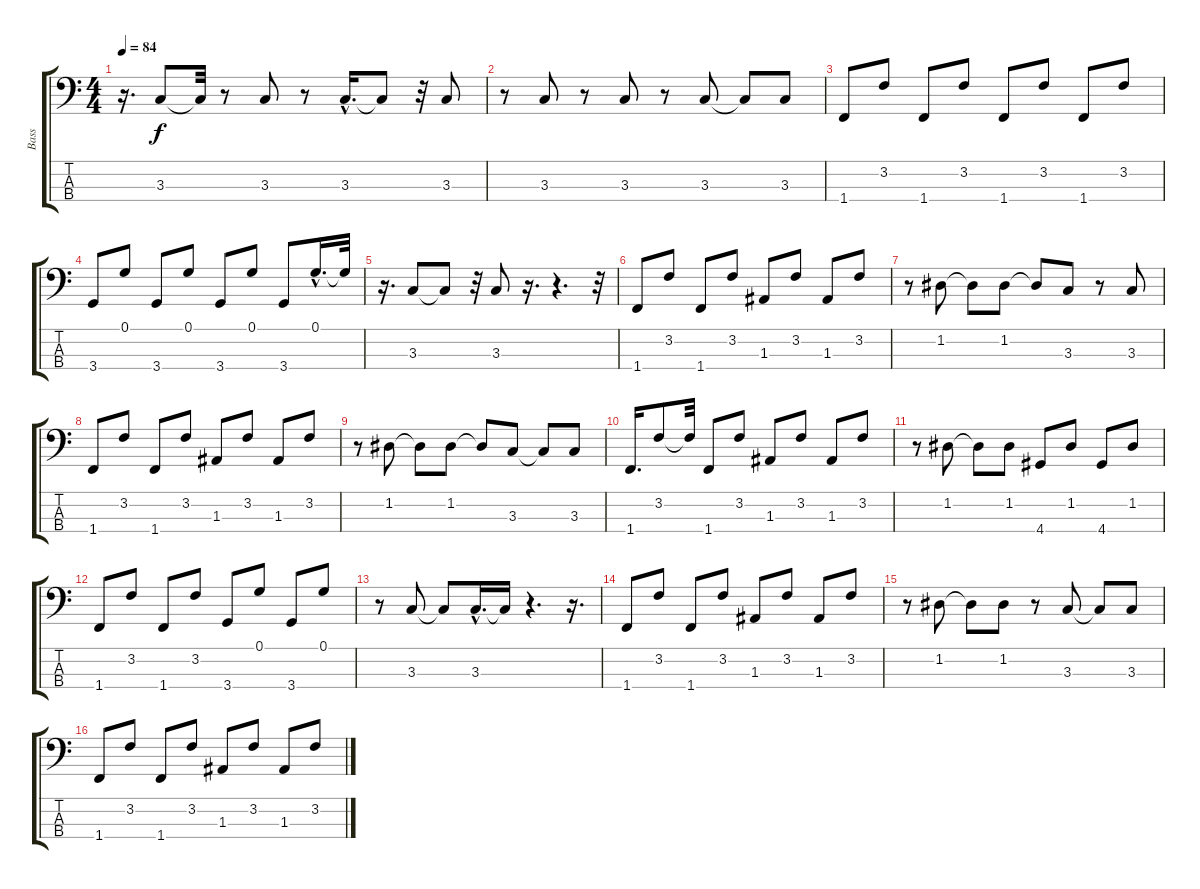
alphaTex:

\track ("Bass" "Bass") {instrument electricbassfinger}
\staff {score tabs}
\tuning (G2 D2 A1 E1) {hide}
\ts (4 4)
\tempo 84
\clef f4
\ks c
r.16{d dy f} 3.3.8 3.3{t}.32 r.8 3.3.8 r.8 3.3{hac}.16{d} 3.3{t}.8 r.32 3.3.8 |
r.8 3.3.8 r.8 3.3.8 r.8 3.3.8 3.3{t}.8 3.3.8 |
1.4.8 3.2.8 1.4.8 3.2.8 1.4.8 3.2.8 1.4.8 3.2.8 |
3.4.8 0.1.8 3.4.8 0.1.8 3.4.8 0.1.8 3.4.8 0.1{hac}.16{d} 0.1{t}.32 |
r.16{d} 3.3.8 3.3{t}.8 r.32 3.3.8 r.16{d} r.4{d} r.32 |
1.4.8 3.2.8 1.4.8 3.2.8 1.3.8 3.2.8 1.3.8 3.2.8 |
r.8 1.2.8 1.2{t}.8 1.2.8 1.2{t}.8 3.3.8 r.8 3.3.8 |
1.4.8 3.2.8 1.4.8 3.2.8 1.3.8 3.2.8 1.3.8 3.2.8 |
r.8 1.2.8 1.2{t}.8 1.2.8 1.2{t}.8 3.3.8 3.3{t}.8 3.3.8 |
1.4.16{d} 3.2.8 3.2{t}.32 1.4.8 3.2.8 1.3.8 3.2.8 1.3.8 3.2.8 |
r.8 1.2.8 1.2{t}.8 1.2.8 4.4.8 1.2.8 4.4.8 1.2.8 |
1.4.8 3.2.8 1.4.8 3.2.8 3.4.8 0.1.8 3.4.8 0.1.8 |
r.8 3.3.8 3.3{t}.8 3.3{hac}.16{d} 3.3{t}.16 r.4{d} r.16{d} |
1.4.8 3.2.8 1.4.8 3.2.8 1.3.8 3.2.8 1.3.8 3.2.8 |
r.8 1.2.8 1.2{t}.8 1.2.8 r.8 3.3.8 3.3{t}.8 3.3.8 |
1.4.8 3.2.8 1.4.8 3.2.8 1.3.8 3.2.8 1.3.8 3.2.8
